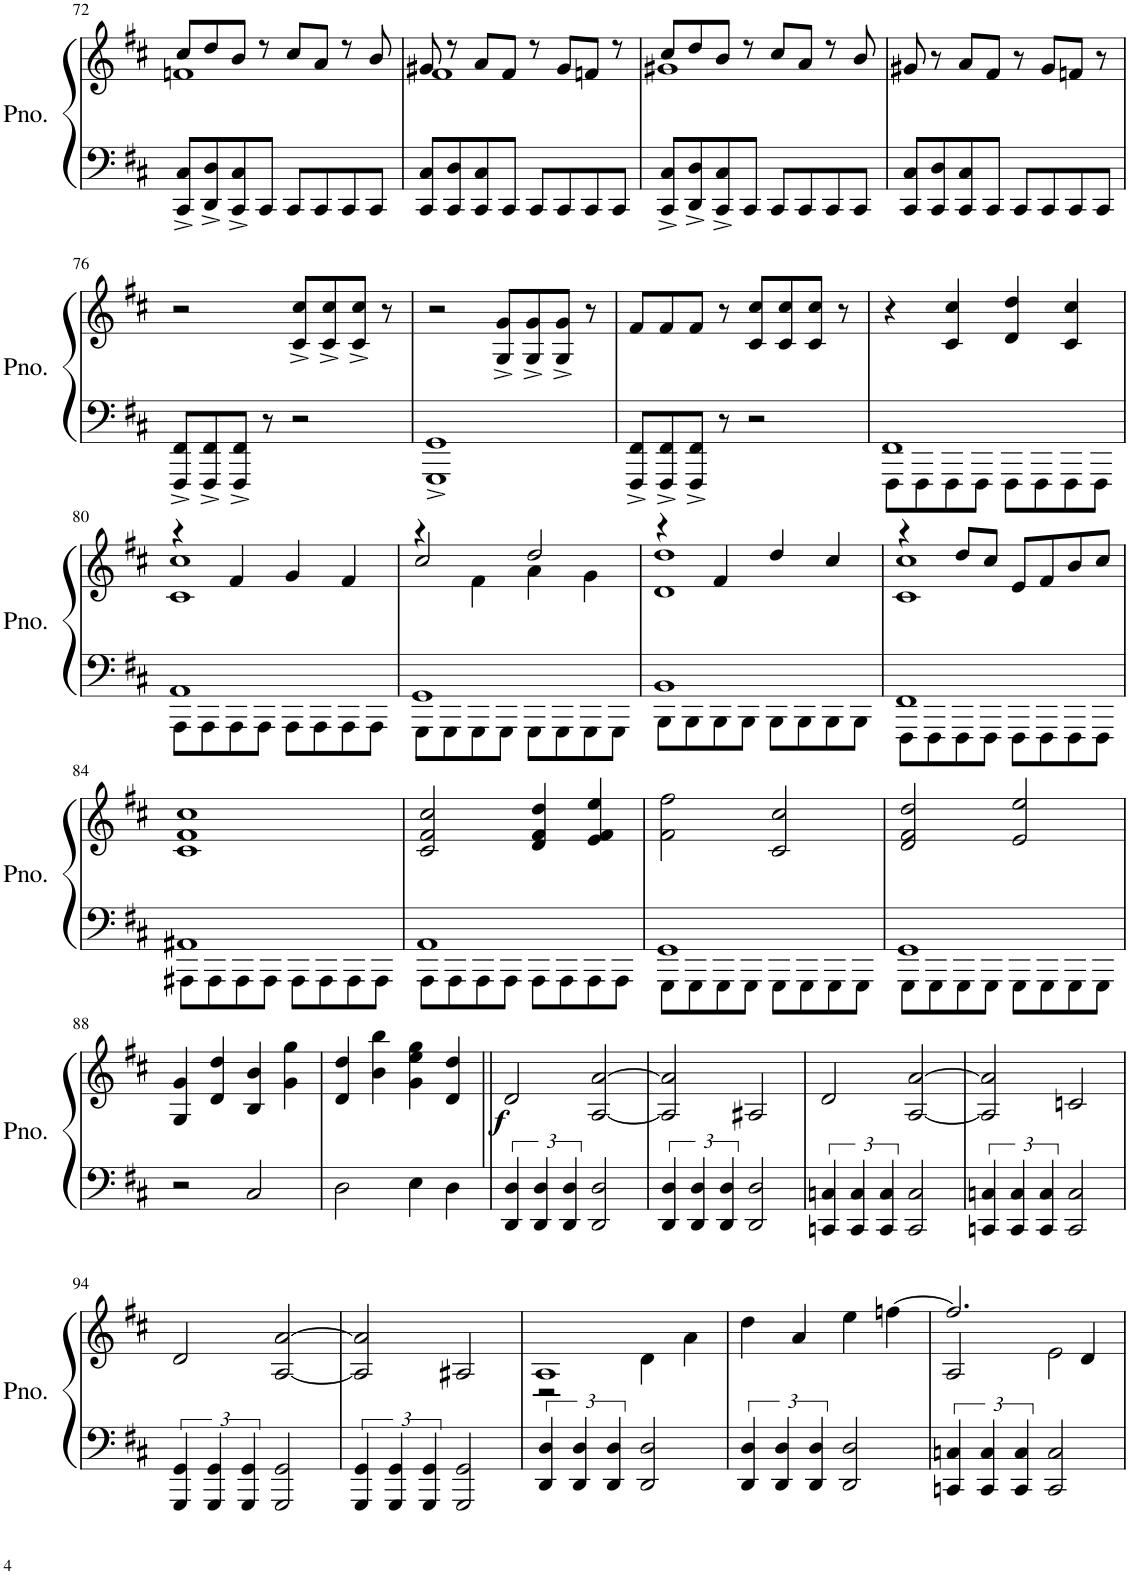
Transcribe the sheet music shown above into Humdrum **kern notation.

**kern	**kern	**dynam
*part1	*part1	*part1
*staff2	*staff1	*staff1/2
*I"Piano	*	*
*I'Pno.	*	*
!!LO:PB:g=z
*clefF4	*clefG2	*
*k[f#c#]	*k[f#c#]	*
*M4/4	*M4/4	*
=72	=72	=72
*	*^	*
8CC#/^ 8C#/^L	8cc#/L	1fn	.
8DD/^ 8D/^	8dd/	.	.
8CC#/^ 8C#/^	8b/J	.	.
8CC#/J	8r	.	.
8CC#/L	8cc#/L	.	.
8CC#/	8a/J	.	.
8CC#/	8r	.	.
8CC#/J	8b/	.	.
=73	=73	=73	=73
8CC#/ 8C#/L	8g#X/	1f#	.
8CC#/ 8D/	8r	.	.
8CC#/ 8C#/	8a/L	.	.
8CC#/J	8f#/J	.	.
8CC#/L	8r	.	.
8CC#/	8g#/L	.	.
8CC#/	8fn/J	.	.
8CC#/J	8r	.	.
=74	=74	=74	=74
8CC#/^ 8C#/^L	8cc#/L	1g#X	.
8DD/^ 8D/^	8dd/	.	.
8CC#/^ 8C#/^	8b/J	.	.
8CC#/J	8r	.	.
8CC#/L	8cc#/L	.	.
8CC#/	8a/J	.	.
8CC#/	8r	.	.
8CC#/J	8b/	.	.
*	*v	*v	*
=75	=75	=75
8CC#/ 8C#/L	8g#X/	.
8CC#/ 8D/	8r	.
8CC#/ 8C#/	8a/L	.
8CC#/J	8f#/J	.
8CC#/L	8r	.
8CC#/	8g#/L	.
8CC#/	8fn/J	.
8CC#/J	8r	.
!!LO:LB:g=z
=76	=76	=76
*k[f#c#]	*k[f#c#]	*
8FFF#/^ 8FF#/^L	2r	.
8FFF#/^ 8FF#/^	.	.
8FFF#/^ 8FF#/^J	.	.
8r	.	.
2r	8c#/^ 8cc#/^L	.
.	8c#/^ 8cc#/^	.
.	8c#/^ 8cc#/^J	.
.	8r	.
=77	=77	=77
1GGG^ 1GG^	2r	.
.	8G/^ 8g/^L	.
.	8G/^ 8g/^	.
.	8G/^ 8g/^J	.
.	8r	.
=78	=78	=78
8FFF#/^ 8FF#/^L	8f#/L	.
8FFF#/^ 8FF#/^	8f#/	.
8FFF#/^ 8FF#/^J	8f#/J	.
8r	8r	.
2r	8c#/ 8cc#/L	.
.	8c#/ 8cc#/	.
.	8c#/ 8cc#/J	.
.	8r	.
=79	=79	=79
*^	*	*
1FF#	8FFF#\L	4r	.
.	8FFF#\	.	.
.	8FFF#\	4c#/ 4cc#/	.
.	8FFF#\J	.	.
.	8FFF#\L	4d/ 4dd/	.
.	8FFF#\	.	.
.	8FFF#\	4c#/ 4cc#/	.
.	8FFF#\J	.	.
!!LO:LB:g=z
=80	=80	=80	=80
*	*	*^	*
1AA	8AAA\L	4r	1c# 1cc#	.
.	8AAA\	.	.	.
.	8AAA\	4f#/	.	.
.	8AAA\J	.	.	.
.	8AAA\L	4g/	.	.
.	8AAA\	.	.	.
.	8AAA\	4f#/	.	.
.	8AAA\J	.	.	.
=81	=81	=81	=81	=81
1GG	8GGG\L	4r	2cc#/	.
.	8GGG\	.	.	.
.	8GGG\	4f#\	.	.
.	8GGG\J	.	.	.
.	8GGG\L	4a\	2dd/	.
.	8GGG\	.	.	.
.	8GGG\	4g\	.	.
.	8GGG\J	.	.	.
=82	=82	=82	=82	=82
1BB	8BBB\L	4r	1d 1dd	.
.	8BBB\	.	.	.
.	8BBB\	4f#/	.	.
.	8BBB\J	.	.	.
.	8BBB\L	4dd/	.	.
.	8BBB\	.	.	.
.	8BBB\	4cc#/	.	.
.	8BBB\J	.	.	.
=83	=83	=83	=83	=83
1FF#	8FFF#\L	4r	1c# 1cc#	.
.	8FFF#\	.	.	.
.	8FFF#\	8dd/L	.	.
.	8FFF#\J	8cc#/J	.	.
.	8FFF#\L	8e/L	.	.
.	8FFF#\	8f#/	.	.
.	8FFF#\	8b/	.	.
.	8FFF#\J	8cc#/J	.	.
*	*	*v	*v	*
!!LO:LB:g=z
=84	=84	=84	=84
1AA#X	8AAA#X\L	1c# 1f# 1cc#	.
.	8AAA#\	.	.
.	8AAA#\	.	.
.	8AAA#\J	.	.
.	8AAA#\L	.	.
.	8AAA#\	.	.
.	8AAA#\	.	.
.	8AAA#\J	.	.
=85	=85	=85	=85
1AA	8AAA\L	2c#/ 2f#/ 2cc#/	.
.	8AAA\	.	.
.	8AAA\	.	.
.	8AAA\J	.	.
.	8AAA\L	4d/ 4f#/ 4dd/	.
.	8AAA\	.	.
.	8AAA\	4e/ 4f#/ 4ee/	.
.	8AAA\J	.	.
=86	=86	=86	=86
1GG	8GGG\L	2f#\ 2ff#\	.
.	8GGG\	.	.
.	8GGG\	.	.
.	8GGG\J	.	.
.	8GGG\L	2c#/ 2cc#/	.
.	8GGG\	.	.
.	8GGG\	.	.
.	8GGG\J	.	.
=87	=87	=87	=87
1GG	8GGG\L	2d/ 2f#/ 2dd/	.
.	8GGG\	.	.
.	8GGG\	.	.
.	8GGG\J	.	.
.	8GGG\L	2e/ 2ee/	.
.	8GGG\	.	.
.	8GGG\	.	.
.	8GGG\J	.	.
*v	*v	*	*
!!LO:LB:g=z
=88	=88	=88
2r	4G/ 4g/	.
.	4d/ 4dd/	.
2C#/	4B/ 4b/	.
.	4g\ 4gg\	.
=89	=89	=89
2D\	4d/ 4dd/	.
.	4b\ 4bb\	.
4E\	4g\ 4ee\ 4gg\	.
4D\	4d/ 4dd/	.
=90||	=90||	=90||
!	!	!LO:DY:b
6DD/ 6D/	2d/	f
6DD/ 6D/	.	.
6DD/ 6D/	.	.
2DD/ 2D/	[2A/ [2a/	.
=91	=91	=91
6DD/ 6D/	2A/] 2a/]	.
6DD/ 6D/	.	.
6DD/ 6D/	.	.
2DD/ 2D/	2A#X/	.
=92	=92	=92
6CCn/ 6Cn/	2d/	.
6CC/ 6C/	.	.
6CC/ 6C/	.	.
2CC/ 2C/	[2A/ [2a/	.
=93	=93	=93
6CCn/ 6Cn/	2A/] 2a/]	.
6CC/ 6C/	.	.
6CC/ 6C/	.	.
2CC/ 2C/	2cn/	.
!!LO:LB:g=z
=94	=94	=94
6GGG/ 6GG/	2d/	.
6GGG/ 6GG/	.	.
6GGG/ 6GG/	.	.
2GGG/ 2GG/	[2A/ [2a/	.
=95	=95	=95
6GGG/ 6GG/	2A/] 2a/]	.
6GGG/ 6GG/	.	.
6GGG/ 6GG/	.	.
2GGG/ 2GG/	2A#X/	.
=96	=96	=96
*	*^	*
6DD/ 6D/	1A	2r	.
6DD/ 6D/	.	.	.
6DD/ 6D/	.	.	.
2DD/ 2D/	.	4d\	.
.	.	4a\	.
*	*v	*v	*
=97	=97	=97
6DD/ 6D/	4dd\	.
6DD/ 6D/	.	.
.	4a/	.
6DD/ 6D/	.	.
2DD/ 2D/	4ee\	.
.	[4ffn\	.
=98	=98	=98
*	*^	*
6CCn/ 6Cn/	2.ff/]	2A/	.
6CC/ 6C/	.	.	.
6CC/ 6C/	.	.	.
2CC/ 2C/	.	2e\	.
.	4d/	.	.
*	*v	*v	*
=	=	=
*-	*-	*-
